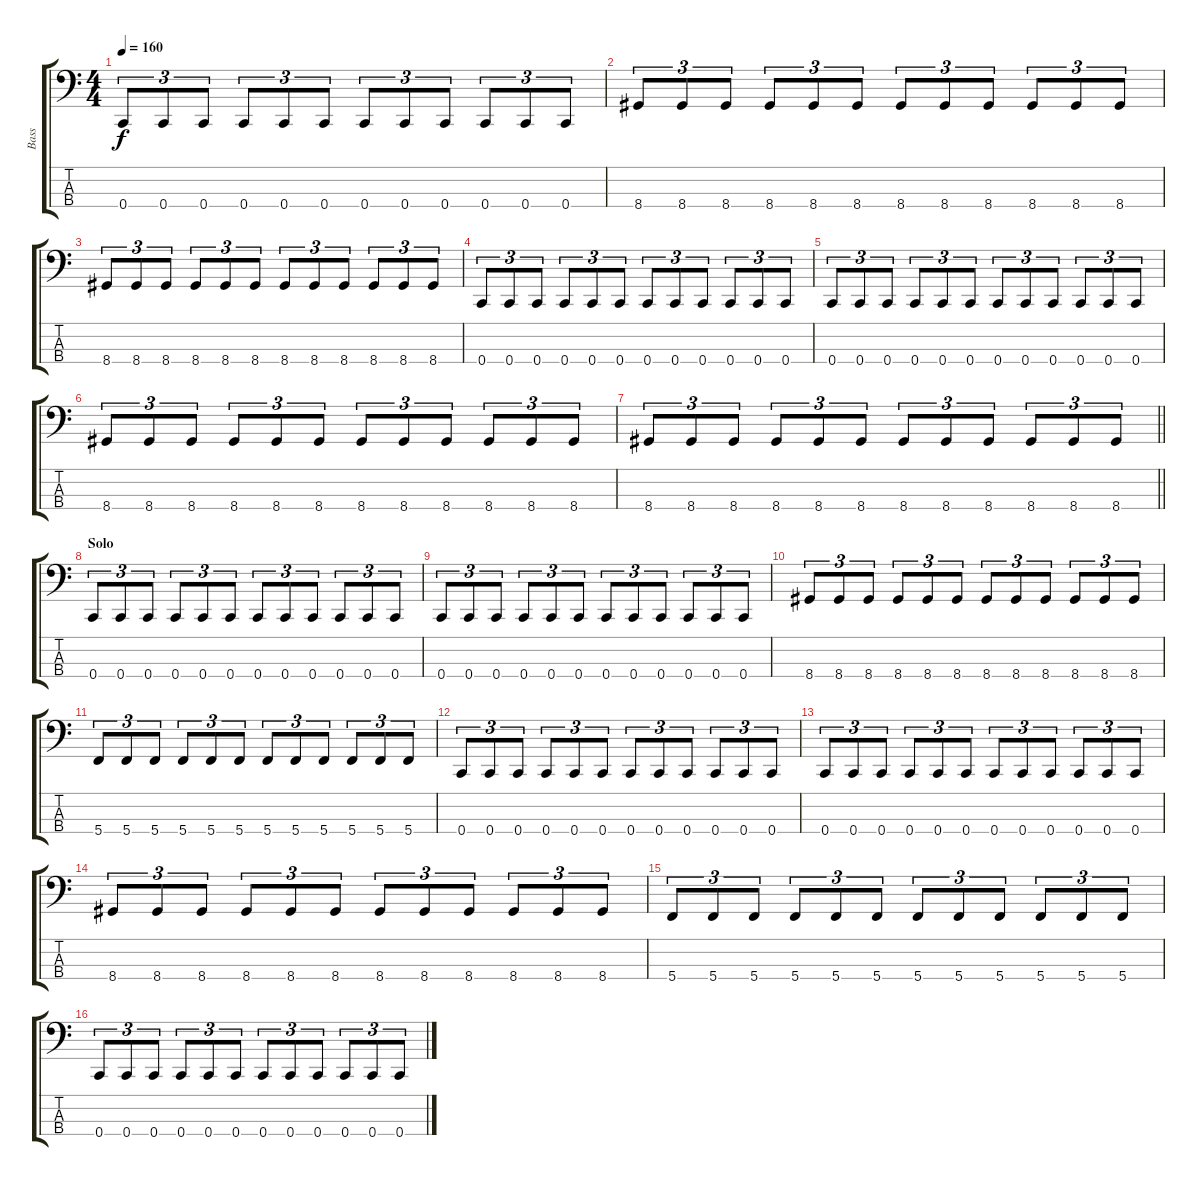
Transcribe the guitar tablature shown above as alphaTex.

\track ("Bass" "Bass") {instrument electricbassfinger}
\staff {score tabs}
\tuning (F2 C2 G1 C1) {hide}
\ts (4 4)
\tempo 160
\clef f4
\ks c
0.4.8{tu (3 2) dy f} 0.4.8{tu (3 2)} 0.4.8{tu (3 2)} 0.4.8{tu (3 2)} 0.4.8{tu (3 2)} 0.4.8{tu (3 2)} 0.4.8{tu (3 2)} 0.4.8{tu (3 2)} 0.4.8{tu (3 2)} 0.4.8{tu (3 2)} 0.4.8{tu (3 2)} 0.4.8{tu (3 2)} |
8.4.8{tu (3 2)} 8.4.8{tu (3 2)} 8.4.8{tu (3 2)} 8.4.8{tu (3 2)} 8.4.8{tu (3 2)} 8.4.8{tu (3 2)} 8.4.8{tu (3 2)} 8.4.8{tu (3 2)} 8.4.8{tu (3 2)} 8.4.8{tu (3 2)} 8.4.8{tu (3 2)} 8.4.8{tu (3 2)} |
8.4.8{tu (3 2)} 8.4.8{tu (3 2)} 8.4.8{tu (3 2)} 8.4.8{tu (3 2)} 8.4.8{tu (3 2)} 8.4.8{tu (3 2)} 8.4.8{tu (3 2)} 8.4.8{tu (3 2)} 8.4.8{tu (3 2)} 8.4.8{tu (3 2)} 8.4.8{tu (3 2)} 8.4.8{tu (3 2)} |
0.4.8{tu (3 2)} 0.4.8{tu (3 2)} 0.4.8{tu (3 2)} 0.4.8{tu (3 2)} 0.4.8{tu (3 2)} 0.4.8{tu (3 2)} 0.4.8{tu (3 2)} 0.4.8{tu (3 2)} 0.4.8{tu (3 2)} 0.4.8{tu (3 2)} 0.4.8{tu (3 2)} 0.4.8{tu (3 2)} |
0.4.8{tu (3 2)} 0.4.8{tu (3 2)} 0.4.8{tu (3 2)} 0.4.8{tu (3 2)} 0.4.8{tu (3 2)} 0.4.8{tu (3 2)} 0.4.8{tu (3 2)} 0.4.8{tu (3 2)} 0.4.8{tu (3 2)} 0.4.8{tu (3 2)} 0.4.8{tu (3 2)} 0.4.8{tu (3 2)} |
8.4.8{tu (3 2)} 8.4.8{tu (3 2)} 8.4.8{tu (3 2)} 8.4.8{tu (3 2)} 8.4.8{tu (3 2)} 8.4.8{tu (3 2)} 8.4.8{tu (3 2)} 8.4.8{tu (3 2)} 8.4.8{tu (3 2)} 8.4.8{tu (3 2)} 8.4.8{tu (3 2)} 8.4.8{tu (3 2)} |
\barLineRight lightlight
8.4.8{tu (3 2)} 8.4.8{tu (3 2)} 8.4.8{tu (3 2)} 8.4.8{tu (3 2)} 8.4.8{tu (3 2)} 8.4.8{tu (3 2)} 8.4.8{tu (3 2)} 8.4.8{tu (3 2)} 8.4.8{tu (3 2)} 8.4.8{tu (3 2)} 8.4.8{tu (3 2)} 8.4.8{tu (3 2)} |
\section ("" "Solo")
0.4.8{tu (3 2)} 0.4.8{tu (3 2)} 0.4.8{tu (3 2)} 0.4.8{tu (3 2)} 0.4.8{tu (3 2)} 0.4.8{tu (3 2)} 0.4.8{tu (3 2)} 0.4.8{tu (3 2)} 0.4.8{tu (3 2)} 0.4.8{tu (3 2)} 0.4.8{tu (3 2)} 0.4.8{tu (3 2)} |
0.4.8{tu (3 2)} 0.4.8{tu (3 2)} 0.4.8{tu (3 2)} 0.4.8{tu (3 2)} 0.4.8{tu (3 2)} 0.4.8{tu (3 2)} 0.4.8{tu (3 2)} 0.4.8{tu (3 2)} 0.4.8{tu (3 2)} 0.4.8{tu (3 2)} 0.4.8{tu (3 2)} 0.4.8{tu (3 2)} |
8.4.8{tu (3 2)} 8.4.8{tu (3 2)} 8.4.8{tu (3 2)} 8.4.8{tu (3 2)} 8.4.8{tu (3 2)} 8.4.8{tu (3 2)} 8.4.8{tu (3 2)} 8.4.8{tu (3 2)} 8.4.8{tu (3 2)} 8.4.8{tu (3 2)} 8.4.8{tu (3 2)} 8.4.8{tu (3 2)} |
5.4.8{tu (3 2)} 5.4.8{tu (3 2)} 5.4.8{tu (3 2)} 5.4.8{tu (3 2)} 5.4.8{tu (3 2)} 5.4.8{tu (3 2)} 5.4.8{tu (3 2)} 5.4.8{tu (3 2)} 5.4.8{tu (3 2)} 5.4.8{tu (3 2)} 5.4.8{tu (3 2)} 5.4.8{tu (3 2)} |
0.4.8{tu (3 2)} 0.4.8{tu (3 2)} 0.4.8{tu (3 2)} 0.4.8{tu (3 2)} 0.4.8{tu (3 2)} 0.4.8{tu (3 2)} 0.4.8{tu (3 2)} 0.4.8{tu (3 2)} 0.4.8{tu (3 2)} 0.4.8{tu (3 2)} 0.4.8{tu (3 2)} 0.4.8{tu (3 2)} |
0.4.8{tu (3 2)} 0.4.8{tu (3 2)} 0.4.8{tu (3 2)} 0.4.8{tu (3 2)} 0.4.8{tu (3 2)} 0.4.8{tu (3 2)} 0.4.8{tu (3 2)} 0.4.8{tu (3 2)} 0.4.8{tu (3 2)} 0.4.8{tu (3 2)} 0.4.8{tu (3 2)} 0.4.8{tu (3 2)} |
8.4.8{tu (3 2)} 8.4.8{tu (3 2)} 8.4.8{tu (3 2)} 8.4.8{tu (3 2)} 8.4.8{tu (3 2)} 8.4.8{tu (3 2)} 8.4.8{tu (3 2)} 8.4.8{tu (3 2)} 8.4.8{tu (3 2)} 8.4.8{tu (3 2)} 8.4.8{tu (3 2)} 8.4.8{tu (3 2)} |
5.4.8{tu (3 2)} 5.4.8{tu (3 2)} 5.4.8{tu (3 2)} 5.4.8{tu (3 2)} 5.4.8{tu (3 2)} 5.4.8{tu (3 2)} 5.4.8{tu (3 2)} 5.4.8{tu (3 2)} 5.4.8{tu (3 2)} 5.4.8{tu (3 2)} 5.4.8{tu (3 2)} 5.4.8{tu (3 2)} |
0.4.8{tu (3 2)} 0.4.8{tu (3 2)} 0.4.8{tu (3 2)} 0.4.8{tu (3 2)} 0.4.8{tu (3 2)} 0.4.8{tu (3 2)} 0.4.8{tu (3 2)} 0.4.8{tu (3 2)} 0.4.8{tu (3 2)} 0.4.8{tu (3 2)} 0.4.8{tu (3 2)} 0.4.8{tu (3 2)}
